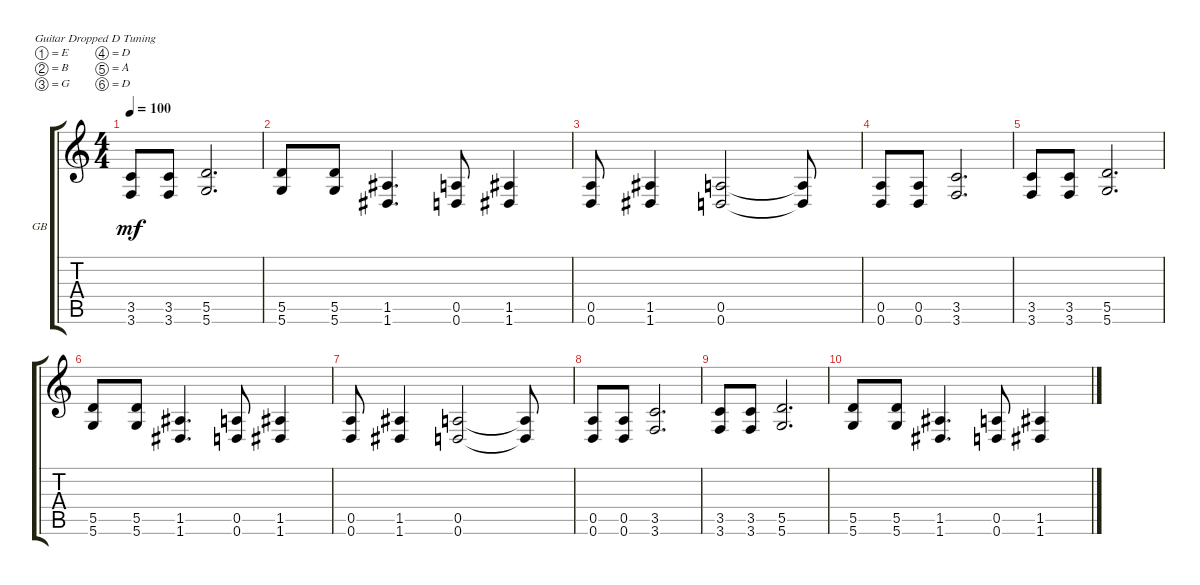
\defaultSystemsLayout 4
\bracketExtendMode groupsimilarinstruments
\firstSystemTrackNameOrientation horizontal
\otherSystemsTrackNameOrientation horizontal
\track ("Guitarra Base" "GB") {multiBarRest instrument acousticguitarsteel}
\staff {score tabs}
\tuning (E4 B3 G3 D3 A2 D2)
\ts (4 4)
\tempo 100
\clef g2
\ks c
(3.6 3.5).8{dy mf} (3.5 3.6).8 (5.6 5.5).2{d} |
(5.5 5.6).8 (5.5 5.6).8 (1.6 1.5).4{d} (0.5 0.6).8 (1.6 1.5).4 |
(0.5 0.6).8 (1.6 1.5).4 (0.6 0.5).2 (0.5{t} 0.6{t}).8 |
(0.6 0.5).8 (0.5 0.6).8 (3.6 3.5).2{d} |
(3.6 3.5).8 (3.5 3.6).8 (5.6 5.5).2{d} |
(5.5 5.6).8 (5.5 5.6).8 (1.6 1.5).4{d} (0.5 0.6).8 (1.6 1.5).4 |
(0.5 0.6).8 (1.6 1.5).4 (0.6 0.5).2 (0.5{t} 0.6{t}).8 |
(0.6 0.5).8 (0.5 0.6).8 (3.6 3.5).2{d} |
(3.6 3.5).8 (3.5 3.6).8 (5.6 5.5).2{d} |
(5.5 5.6).8 (5.5 5.6).8 (1.6 1.5).4{d} (0.5 0.6).8 (1.6 1.5).4
